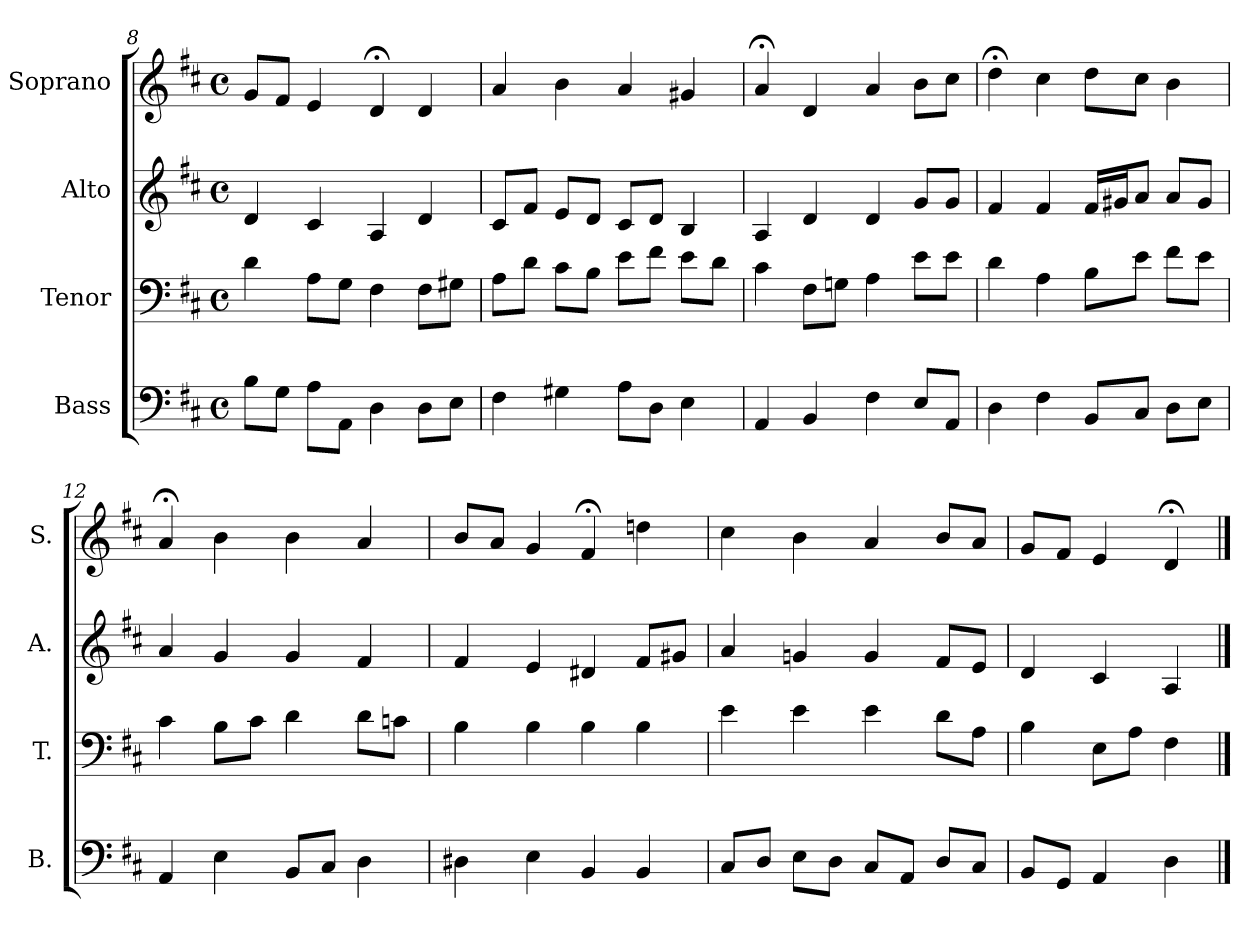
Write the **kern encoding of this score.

**kern	**kern	**kern	**kern
*part4	*part3	*part2	*part1
*staff4	*staff3	*staff2	*staff1
*I"Bass	*I"Tenor	*I"Alto	*I"Soprano
*I'B.	*I'T.	*I'A.	*I'S.
!!LO:LB:g=z
*clefF4	*clefF4	*clefG2	*clefG2
*k[f#c#]	*k[f#c#]	*k[f#c#]	*k[f#c#]
*D:	*D:	*D:	*D:
*M4/4	*M4/4	*M4/4	*M4/4
*met(c)	*met(c)	*met(c)	*met(c)
=8	=8	=8	=8
8B\L	4d\	4d/	8g/L
8G\J	.	.	8f#/J
8A\L	8A\L	4c#/	4e/
8AA\J	8G\J	.	.
4D\	4F#\	4A/	4d;</
8D\L	8F#\L	4d/	4d/
8E\J	8G#X\J	.	.
=9	=9	=9	=9
4F#\	8A\L	8c#/L	4a/
.	8d\J	8f#/J	.
4G#X\	8c#\L	8e/L	4b\
.	8B\J	8d/J	.
8A\L	8e\L	8c#/L	4a/
8D\J	8f#\J	8d/J	.
4E\	8e\L	4B/	4g#X/
.	8d\J	.	.
=10	=10	=10	=10
4AA/	4c#\	4A/	4a;</
4BB/	8F#\L	4d/	4d/
.	8Gn\J	.	.
4F#\	4A\	4d/	4a/
8E/L	8e\L	8g/L	8b\L
8AA/J	8e\J	8g/J	8cc#\J
=11	=11	=11	=11
4D\	4d\	4f#/	4dd;<\
4F#\	4A\	4f#/	4cc#\
8BB/L	8B\L	16f#/LL	8dd\L
.	.	16g#X/J	.
8C#/J	8e\J	8a/J	8cc#\J
8D\L	8f#\L	8a/L	4b\
8E\J	8e\J	8g#/J	.
!!LO:PB:g=z
=12	=12	=12	=12
4AA/	4c#\	4a/	4a;</
4E\	8B\L	4g/	4b\
.	8c#\J	.	.
8BB/L	4d\	4g/	4b\
8C#/J	.	.	.
4D\	8d\L	4f#/	4a/
.	8cn\J	.	.
=13	=13	=13	=13
4D#X\	4B\	4f#/	8b/L
.	.	.	8a/J
4E\	4B\	4e/	4g/
4BB/	4B\	4d#X/	4f#;</
4BB/	4B\	8f#/L	4ddn\
.	.	8g#X/J	.
=14	=14	=14	=14
8C#/L	4e\	4a/	4cc#\
8D/J	.	.	.
8E\L	4e\	4gn/	4b\
8D\J	.	.	.
8C#/L	4e\	4g/	4a/
8AA/J	.	.	.
8D/L	8d\L	8f#/L	8b/L
8C#/J	8A\J	8e/J	8a/J
=15	=15	=15	=15
8BB/L	4B\	4d/	8g/L
8GG/J	.	.	8f#/J
4AA/	8E\L	4c#/	4e/
.	8A\J	.	.
4D\	4F#\	4A/	4d;</
==	==	==	==
*-	*-	*-	*-
